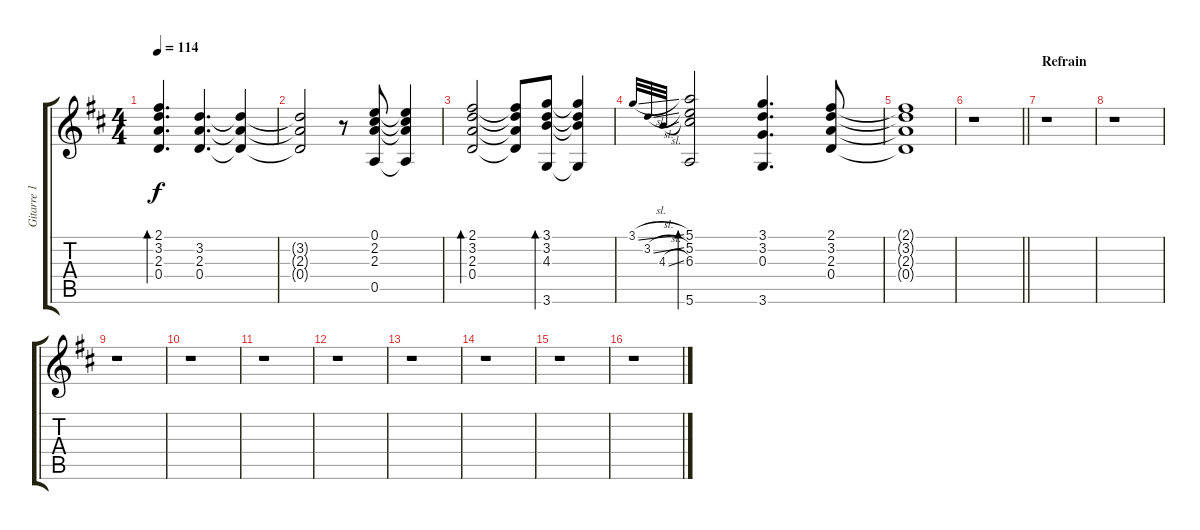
\track ("Gitarre 1 - Micha" "Gitarre 1 ") {instrument acousticguitarsteel}
\staff {score tabs}
\tuning (E4 B3 G3 D3 A2 E2) {hide}
\ts (4 4)
\tempo 114
\clef g2
\ks d
(2.1 3.2 2.3 0.4).4{d bd 120 dy f} (3.2 2.3 0.4).4{d} (3.2{t} 2.3{t} 0.4{t}).4 |
(3.2{t} 2.3{t} 0.4{t}).2 r.8 (0.1 2.2 2.3 0.5).8 (0.1{t} 2.2{t} 2.3{t} 0.5{t}).4 |
(2.1 3.2 2.3 0.4).2{bd 120} (2.1{t} 3.2{t} 2.3{t} 0.4{t}).8 (3.1 3.2 4.3 3.6).8{bd 120} (3.1{t} 3.2{t} 4.3{t} 3.6{t}).4 |
3.1{sl}.32{gr onbeat} 3.2{sl}.32{gr onbeat} 4.3{sl}.32{gr onbeat} (5.1 5.2 6.3 5.6).2{bd 120} (3.1 3.2 0.3 3.6).4{d} (2.1 3.2 2.3 0.4).8 |
(2.1{t} 3.2{t} 2.3{t} 0.4{t}).1 |
\barLineRight lightlight
r.1 |
\section ("" "Refrain")
r.1 |
r.1 |
r.1 |
r.1 |
r.1 |
r.1 |
r.1 |
r.1 |
r.1 |
r.1
